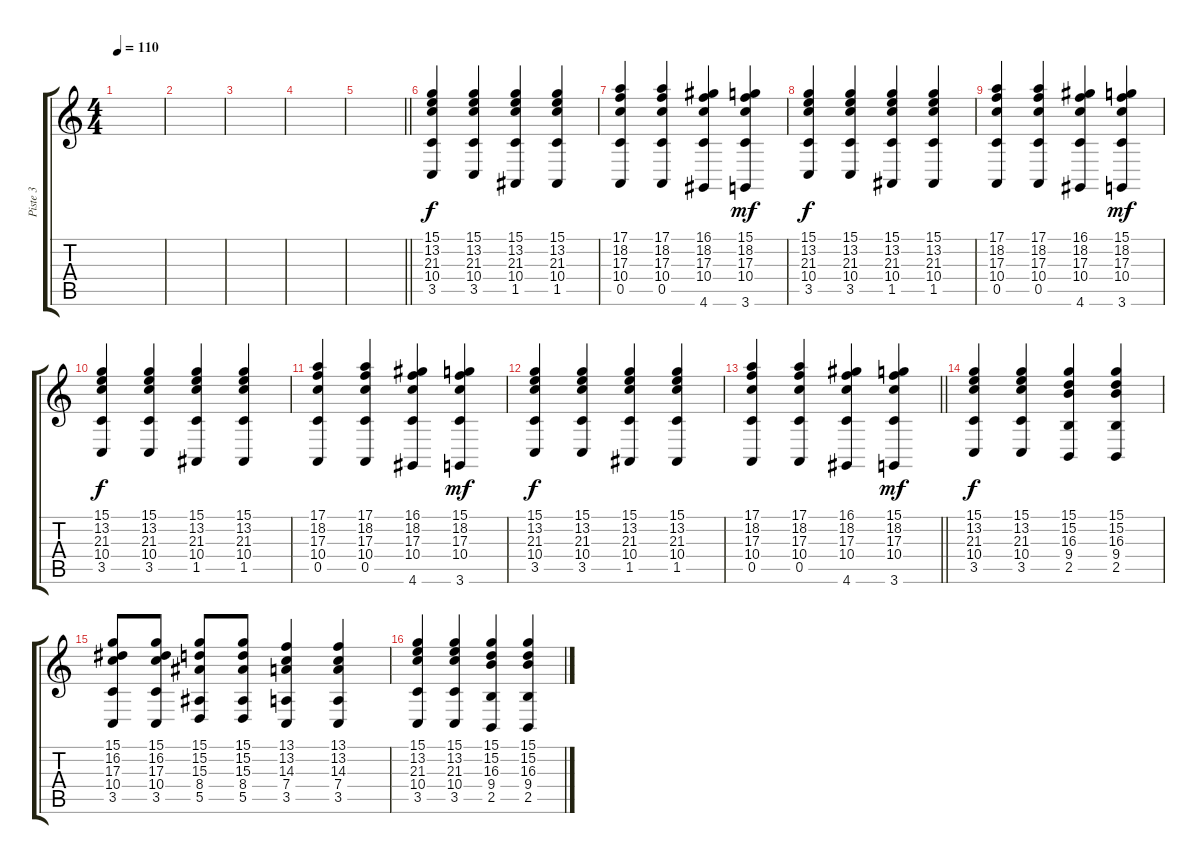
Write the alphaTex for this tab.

\track ("Piste 3" "Piste 3") {instrument acousticgrandpiano}
\staff {score tabs}
\tuning (E4 B3 G3 D3 A2 E2) {hide}
\ts (4 4)
\tempo 110
\clef g2
\ks c
|
|
|
|
\barLineRight lightlight
|
\section ("" "")
(15.1 13.2 21.3 10.4 3.5).4 (15.1 13.2 21.3 10.4 3.5).4 (15.1 13.2 21.3 10.4 1.5).4 (15.1 13.2 21.3 10.4 1.5).4 |
(17.1 18.2 17.3 10.4 0.5).4 (17.1 18.2 17.3 10.4 0.5).4 (16.1 18.2 17.3 10.4 4.6).4 (15.1 18.2 17.3 10.4 3.6).4{dy mf} |
(15.1 13.2 21.3 10.4 3.5).4{dy f} (15.1 13.2 21.3 10.4 3.5).4 (15.1 13.2 21.3 10.4 1.5).4 (15.1 13.2 21.3 10.4 1.5).4 |
(17.1 18.2 17.3 10.4 0.5).4 (17.1 18.2 17.3 10.4 0.5).4 (16.1 18.2 17.3 10.4 4.6).4 (15.1 18.2 17.3 10.4 3.6).4{dy mf} |
(15.1 13.2 21.3 10.4 3.5).4{dy f} (15.1 13.2 21.3 10.4 3.5).4 (15.1 13.2 21.3 10.4 1.5).4 (15.1 13.2 21.3 10.4 1.5).4 |
(17.1 18.2 17.3 10.4 0.5).4 (17.1 18.2 17.3 10.4 0.5).4 (16.1 18.2 17.3 10.4 4.6).4 (15.1 18.2 17.3 10.4 3.6).4{dy mf} |
(15.1 13.2 21.3 10.4 3.5).4{dy f} (15.1 13.2 21.3 10.4 3.5).4 (15.1 13.2 21.3 10.4 1.5).4 (15.1 13.2 21.3 10.4 1.5).4 |
\barLineRight lightlight
(17.1 18.2 17.3 10.4 0.5).4 (17.1 18.2 17.3 10.4 0.5).4 (16.1 18.2 17.3 10.4 4.6).4 (15.1 18.2 17.3 10.4 3.6).4{dy mf} |
\section ("" "")
(15.1 13.2 21.3 10.4 3.5).4{dy f} (15.1 13.2 21.3 10.4 3.5).4 (15.1 15.2 16.3 9.4 2.5).4 (15.1 15.2 16.3 9.4 2.5).4 |
(15.1 16.2 17.3 10.4 3.5).8 (15.1 16.2 17.3 10.4 3.5).8 (15.1 15.2 15.3 8.4 5.5).8 (15.1 15.2 15.3 8.4 5.5).8 (13.1 13.2 14.3 7.4 3.5).4 (13.1 13.2 14.3 7.4 3.5).4 |
(15.1 13.2 21.3 10.4 3.5).4 (15.1 13.2 21.3 10.4 3.5).4 (15.1 15.2 16.3 9.4 2.5).4 (15.1 15.2 16.3 9.4 2.5).4
